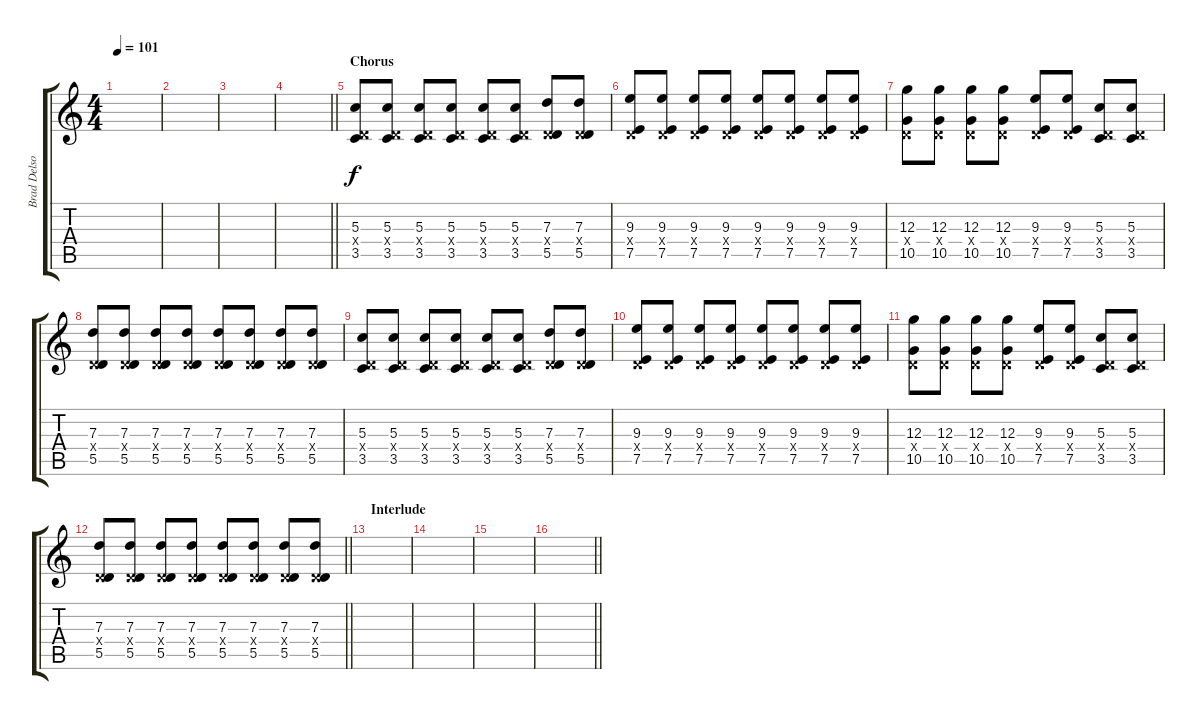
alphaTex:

\track ("Brad Delson" "Brad Delso") {instrument distortionguitar}
\staff {score tabs}
\tuning (E4 B3 G3 D3 A2 D2) {hide}
\ts (4 4)
\tempo 101
\clef g2
\ks c
|
|
|
\barLineRight lightlight
|
\section ("" "Chorus")
(5.3 0.4{x} 3.5).8 (5.3 0.4{x} 3.5).8 (5.3 0.4{x} 3.5).8 (5.3 0.4{x} 3.5).8 (5.3 0.4{x} 3.5).8 (5.3 0.4{x} 3.5).8 (7.3 0.4{x} 5.5).8 (7.3 0.4{x} 5.5).8 |
(9.3 0.4{x} 7.5).8 (9.3 0.4{x} 7.5).8 (9.3 0.4{x} 7.5).8 (9.3 0.4{x} 7.5).8 (9.3 0.4{x} 7.5).8 (9.3 0.4{x} 7.5).8 (9.3 0.4{x} 7.5).8 (9.3 0.4{x} 7.5).8 |
(12.3 0.4{x} 10.5).8 (12.3 0.4{x} 10.5).8 (12.3 0.4{x} 10.5).8 (12.3 0.4{x} 10.5).8 (9.3 0.4{x} 7.5).8 (9.3 0.4{x} 7.5).8 (5.3 0.4{x} 3.5).8 (5.3 0.4{x} 3.5).8 |
(7.3 0.4{x} 5.5).8 (7.3 0.4{x} 5.5).8 (7.3 0.4{x} 5.5).8 (7.3 0.4{x} 5.5).8 (7.3 0.4{x} 5.5).8 (7.3 0.4{x} 5.5).8 (7.3 0.4{x} 5.5).8 (7.3 0.4{x} 5.5).8 |
(5.3 0.4{x} 3.5).8 (5.3 0.4{x} 3.5).8 (5.3 0.4{x} 3.5).8 (5.3 0.4{x} 3.5).8 (5.3 0.4{x} 3.5).8 (5.3 0.4{x} 3.5).8 (7.3 0.4{x} 5.5).8 (7.3 0.4{x} 5.5).8 |
(9.3 0.4{x} 7.5).8 (9.3 0.4{x} 7.5).8 (9.3 0.4{x} 7.5).8 (9.3 0.4{x} 7.5).8 (9.3 0.4{x} 7.5).8 (9.3 0.4{x} 7.5).8 (9.3 0.4{x} 7.5).8 (9.3 0.4{x} 7.5).8 |
(12.3 0.4{x} 10.5).8 (12.3 0.4{x} 10.5).8 (12.3 0.4{x} 10.5).8 (12.3 0.4{x} 10.5).8 (9.3 0.4{x} 7.5).8 (9.3 0.4{x} 7.5).8 (5.3 0.4{x} 3.5).8 (5.3 0.4{x} 3.5).8 |
\barLineRight lightlight
(7.3 0.4{x} 5.5).8 (7.3 0.4{x} 5.5).8 (7.3 0.4{x} 5.5).8 (7.3 0.4{x} 5.5).8 (7.3 0.4{x} 5.5).8 (7.3 0.4{x} 5.5).8 (7.3 0.4{x} 5.5).8 (7.3 0.4{x} 5.5).8 |
\section ("" "Interlude")
|
|
|
\barLineRight lightlight
